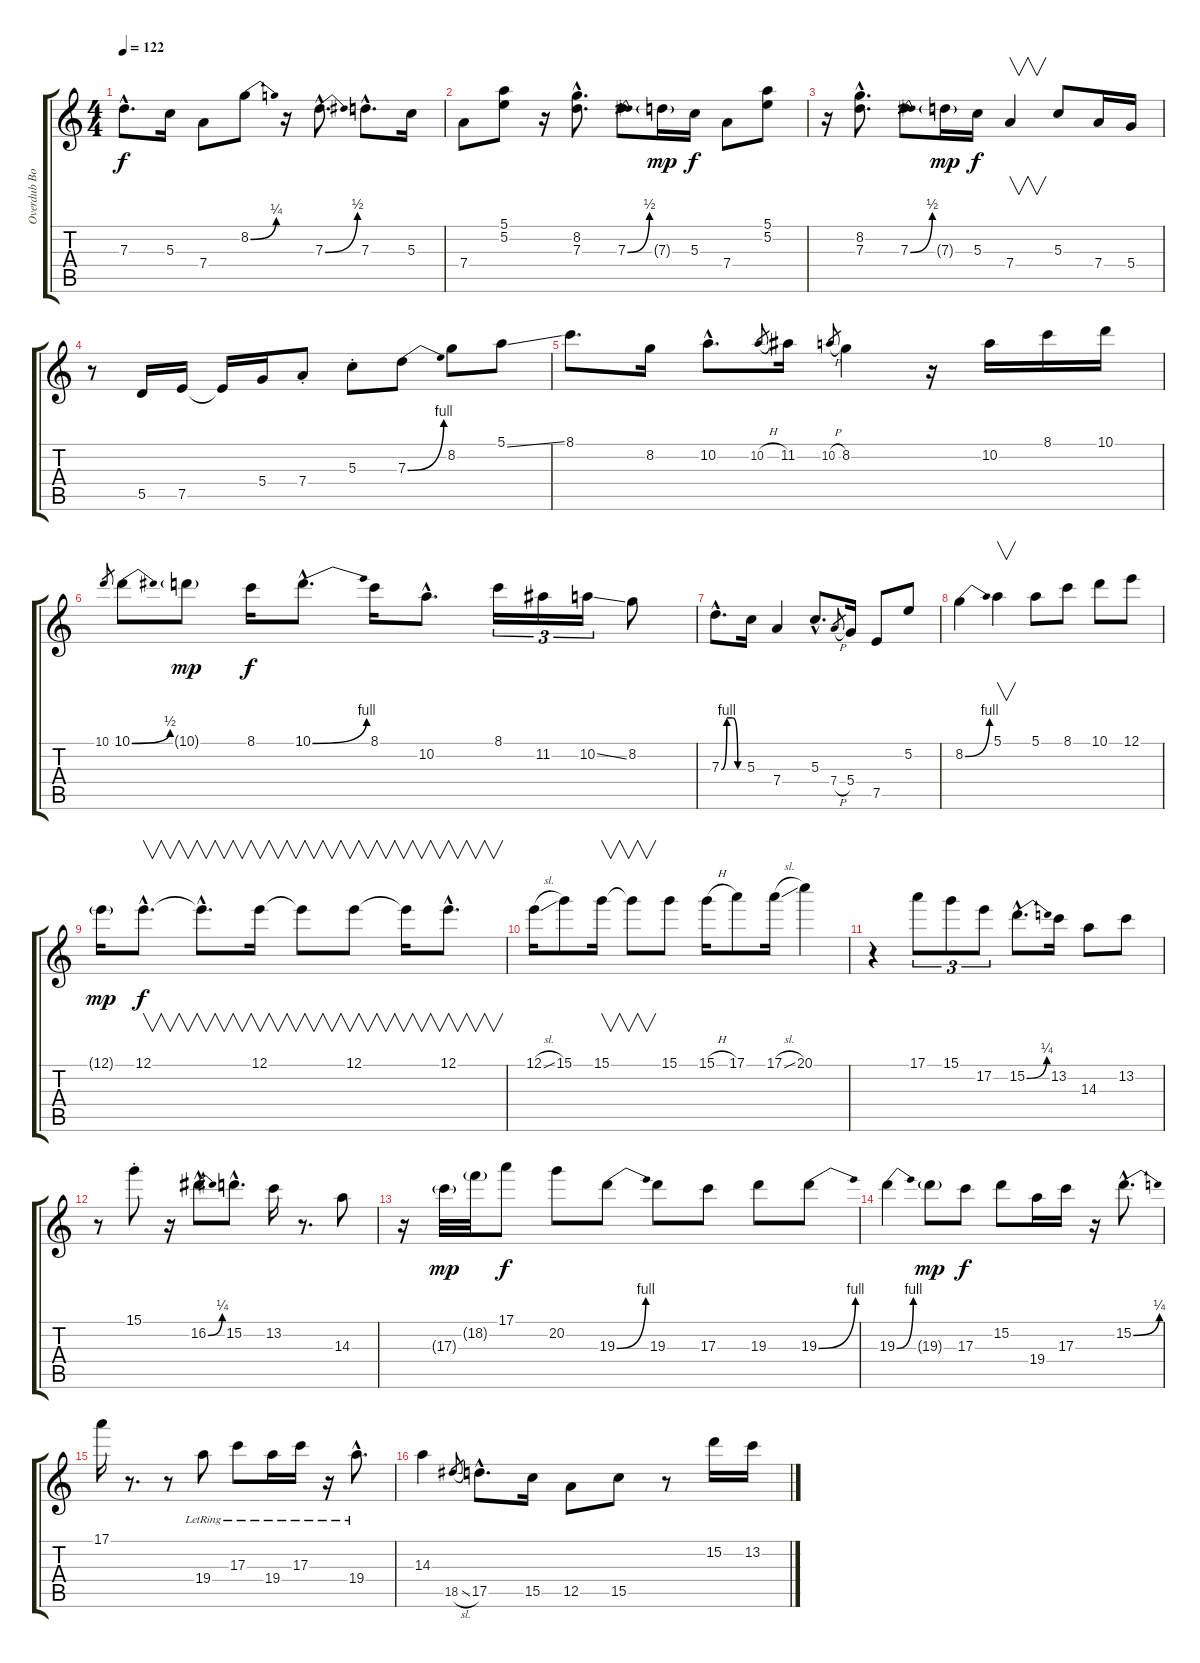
\track ("Overdub Bob" "Overdub Bo") {instrument electricguitarjazz}
\staff {score tabs}
\tuning (E4 B3 G3 D3 A2 E2) {hide}
\ts (4 4)
\tempo 122
\clef g2
\ks c
7.3{hac}.8{d dy f} 5.3.16 7.4.8 8.2{be (bend 0 0 60 1)}.8 r.16 7.3{be (bend 0 0 60 2) hac}.8{d} 7.3{hac}.8{d} 5.3.16 |
7.4.8 (5.1 5.2).8 r.16 (8.2{hac} 7.3{hac}).8{d} 7.3{be (bend 0 0 60 2)}.8 7.3{g}.16{dy mp} 5.3.16{dy f} 7.4.8 (5.1 5.2).8 |
r.16 (8.2{hac} 7.3{hac}).8{d} 7.3{be (bend 0 0 60 2)}.8 7.3{g}.16{dy mp} 5.3.16{dy f} 7.4.4{v} 5.3.8 7.4.16 5.4.16 |
r.8 5.5.16 7.5.16 7.5{t}.16 5.4.16 7.4{st}.8 5.3{st}.8 7.3{be (bend 0 0 60 4)}.8 8.2.8 5.1{ss}.8 |
8.1.8{d} 8.2.16 10.2{hac}.8{d} 10.2{h}.8{gr} 11.2.16 10.2{h}.8{gr} 8.2.4 r.16 10.2.16 8.1.16 10.1.16 |
10.1.8{gr} 10.1{be (bend 0 0 60 2)}.8 10.1{g}.8{dy mp} 8.1.16{dy f} 10.1{be (bend 0 0 60 4) hac}.8{d} 8.1.16 10.2{hac}.8{d} 8.1.16{tu (3 2)} 11.2.16{tu (3 2)} 10.2{ss}.16{tu (3 2)} 8.2.8 |
7.3{be (custom 0 0 15 4 30 4 45 0 60 0) hac}.8{d} 5.3.16 7.4.4 5.3{hac}.8{d} 7.4{h}.8{gr} 5.4.16 7.5.8 5.2.8 |
8.2{be (bend 0 0 60 4)}.4 5.1.4{v} 5.1.8 8.1.8 10.1.8 12.1.8 |
12.1{g}.16{dy mp} 12.1{hac}.8{v d dy f} 12.1{hac t}.8{v d} 12.1.16{v} 12.1{t}.8{v} 12.1.8{v} 12.1{t}.16{v} 12.1{hac}.8{v d} |
12.1{sl}.16 15.1.8 15.1.16{v} 15.1{t}.8{v} 15.1.8 15.1{h}.16 17.1.8 17.1{sl}.16 20.1.4 |
r.4 17.1.8{tu (3 2)} 15.1.8{tu (3 2)} 17.2.8{tu (3 2)} 15.2{be (bend 0 0 60 1) hac}.8{d} 13.2.16 14.3.8 13.2.8 |
r.8 15.1{st}.8 r.16 16.2{be (bend 0 0 60 1) hac}.8 15.2{hac}.8{d} 13.2.16 r.8{d} 14.3.8 |
r.16 17.3{g}.32{dy mp} 18.2{g}.32 17.1.8{dy f} 20.2.8 19.3{be (bend 0 0 60 4)}.8 19.3.8 17.3.8 19.3.8 19.3{be (bend 0 0 60 4)}.8 |
19.3{be (bend 0 0 60 4)}.4 19.3{g}.8{dy mp} 17.3.8{dy f} 15.2.8 19.4.16 17.3.16 r.16 15.2{be (bend 0 0 60 1) hac}.8{d} |
17.1.16 r.8{d} r.8 19.4{lr}.8 17.3{lr}.8 19.4{lr}.16 17.3{lr}.16 r.16 19.4{hac lr}.8{d} |
14.3.4 18.5{sl}.8{gr} 17.5{hac}.8{d} 15.5.16 12.5.8 15.5.8 r.8 15.2.16 13.2.16
